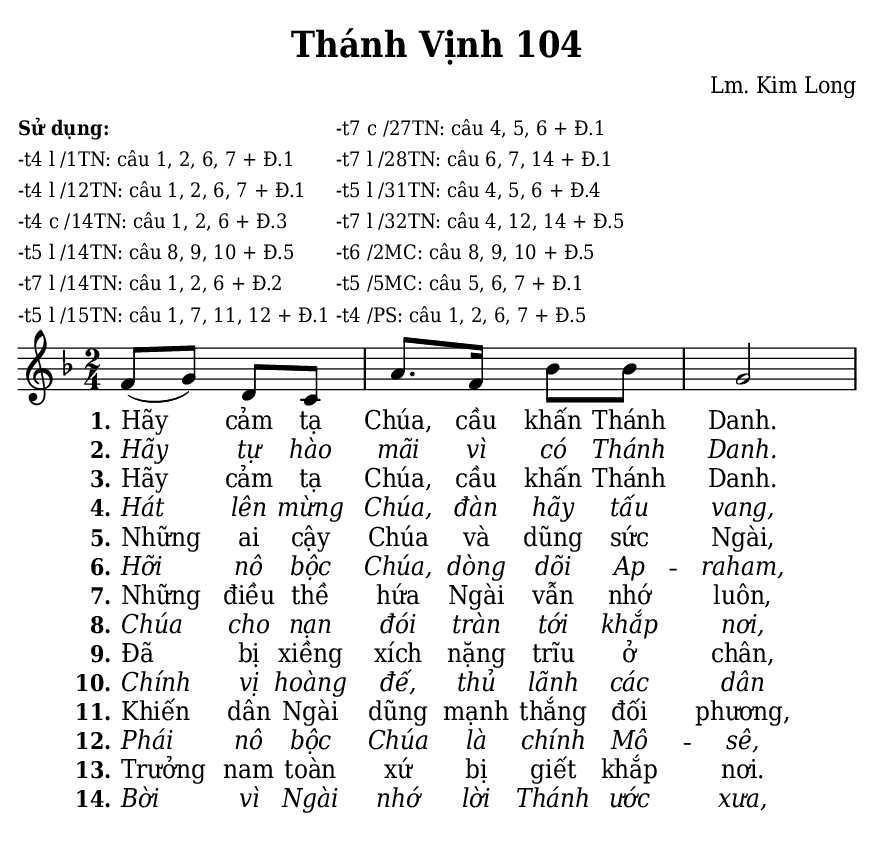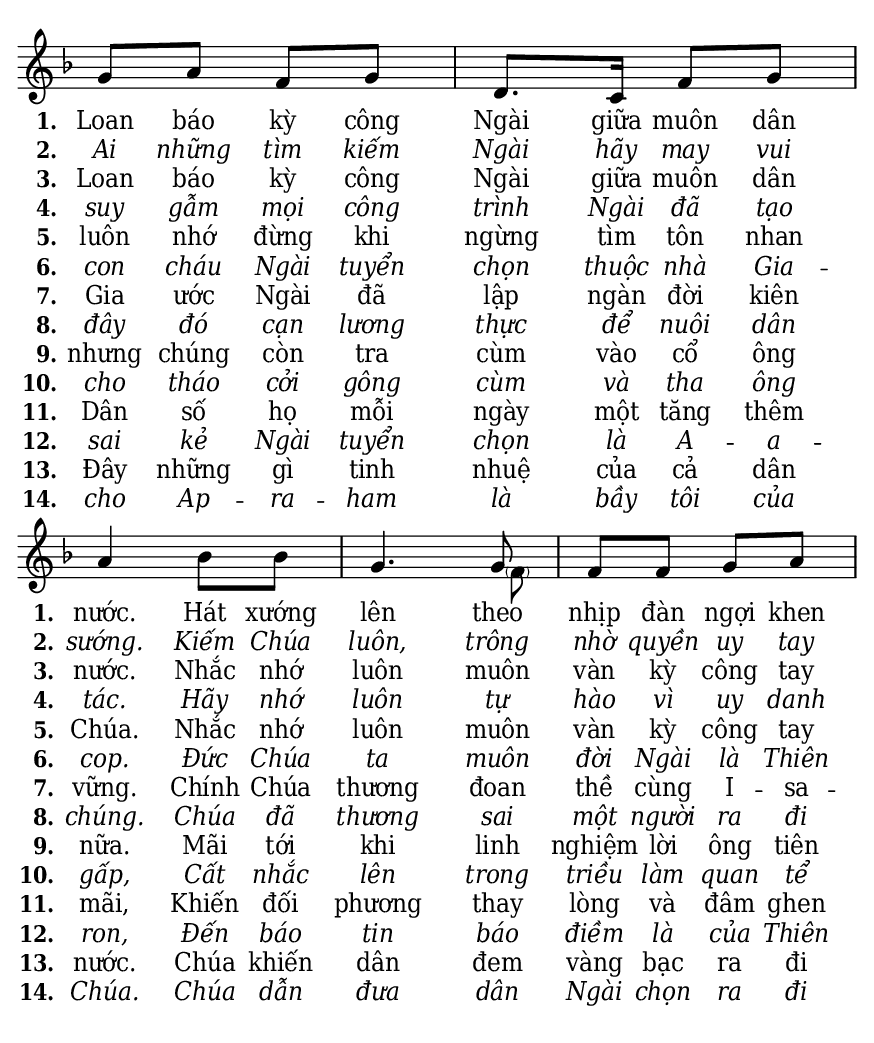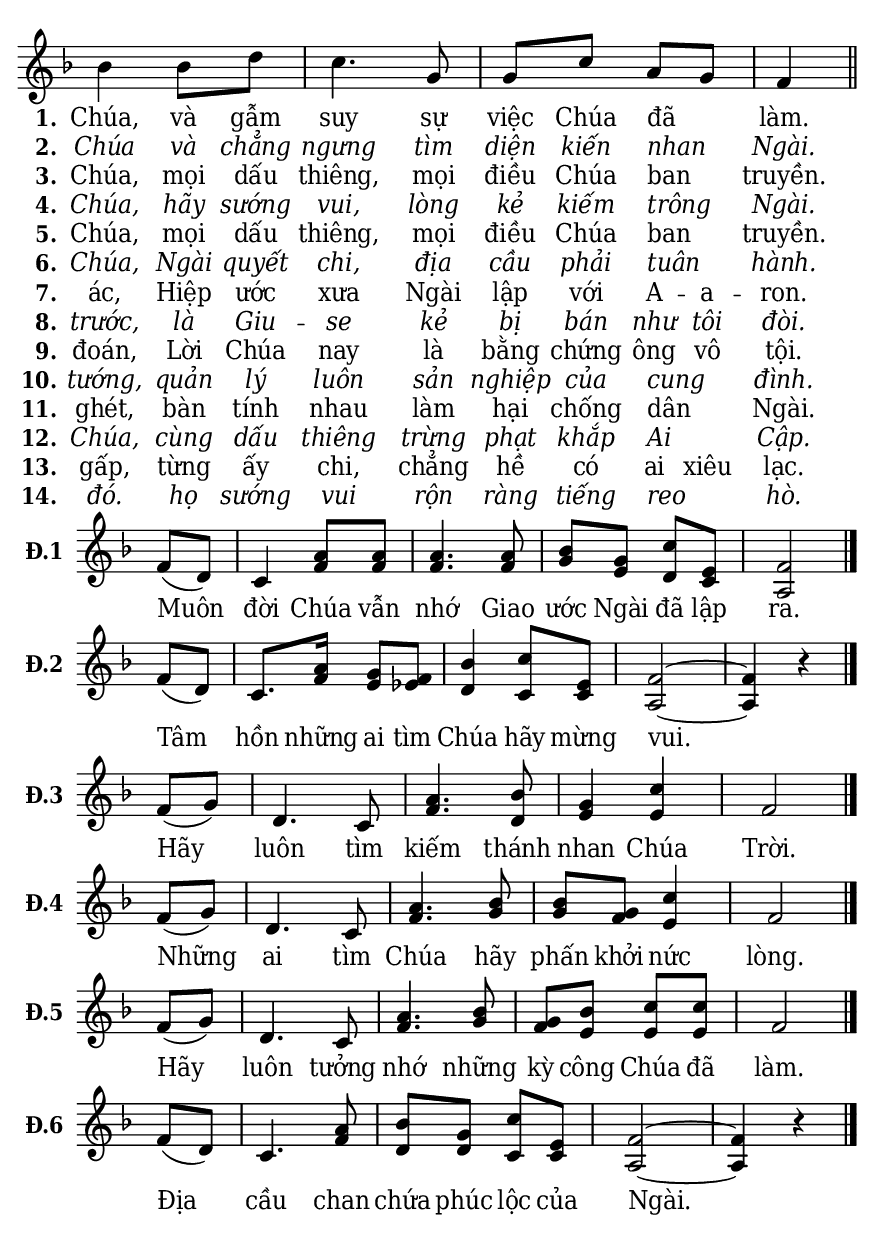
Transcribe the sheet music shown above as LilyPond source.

% Cài đặt chung
\version "2.22.1"
\include "english.ly"

\header {
  title = "Thánh Vịnh 104"
  composer = "Lm. Kim Long"
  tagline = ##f
}

% mã nguồn cho những chức năng chưa hỗ trợ trong phiên bản lilypond hiện tại
% cung cấp bởi cộng đồng lilypond khi gửi email đến lilypond-user@gnu.org
% in số phiên khúc trên mỗi dòng
#(define (add-grob-definition grob-name grob-entry)
     (set! all-grob-descriptions
           (cons ((@@ (lily) completize-grob-entry)
                  (cons grob-name grob-entry))
                 all-grob-descriptions)))

#(add-grob-definition
    'StanzaNumberSpanner
    `((direction . ,LEFT)
      (font-series . bold)
      (padding . 1.0)
      (side-axis . ,X)
      (stencil . ,ly:text-interface::print)
      (X-offset . ,ly:side-position-interface::x-aligned-side)
      (Y-extent . ,grob::always-Y-extent-from-stencil)
      (meta . ((class . Spanner)
               (interfaces . (font-interface
                              side-position-interface
                              stanza-number-interface
                              text-interface))))))

\layout {
    \context {
      \Global
      \grobdescriptions #all-grob-descriptions
    }
    \context {
      \Score
      \remove Stanza_number_align_engraver
      \consists
        #(lambda (context)
           (let ((texts '())
                 (syllables '()))
             (make-engraver
              (acknowledgers
               ((stanza-number-interface engraver grob source-engraver)
                  (set! texts (cons grob texts)))
               ((lyric-syllable-interface engraver grob source-engraver)
                  (set! syllables (cons grob syllables))))
              ((stop-translation-timestep engraver)
                 (for-each
                  (lambda (text)
                    (for-each
                     (lambda (syllable)
                       (ly:pointer-group-interface::add-grob
                        text
                        'side-support-elements
                        syllable))
                     syllables))
                  texts)
                 (set! syllables '())))))
    }
    \context {
      \Lyrics
      \remove Stanza_number_engraver
      \consists
        #(lambda (context)
           (let ((text #f)
                 (last-stanza #f))
             (make-engraver
              ((process-music engraver)
                 (let ((stanza (ly:context-property context 'stanza #f)))
                   (if (and stanza (not (equal? stanza last-stanza)))
                       (let ((column (ly:context-property context
'currentCommandColumn)))
                         (set! last-stanza stanza)
                         (if text
                             (ly:spanner-set-bound! text RIGHT column))
                         (set! text (ly:engraver-make-grob engraver
'StanzaNumberSpanner '()))
                         (ly:grob-set-property! text 'text stanza)
                         (ly:spanner-set-bound! text LEFT column)))))
              ((finalize engraver)
                 (if text
                     (let ((column (ly:context-property context
'currentCommandColumn)))
                       (ly:spanner-set-bound! text RIGHT column)))))))
      \override StanzaNumberSpanner.horizon-padding = 10000
    }
}

stanzaReminderOff =
  \temporary \override StanzaNumberSpanner.after-line-breaking =
     #(lambda (grob)
        ;; Can be replaced with (not (first-broken-spanner? grob)) in 2.23.
        (if (let ((siblings (ly:spanner-broken-into (ly:grob-original grob))))
              (and (pair? siblings)
                   (not (eq? grob (car siblings)))))
            (ly:grob-suicide! grob)))

stanzaReminderOn = \undo \stanzaReminderOff
% kết thúc mã nguồn

% Nhạc
nhacPhanMot = \relative c' {
  \key f \major
  \time 2/4
  f8 (g) d c |
  a'8. f16 bf8 bf |
  g2 |
  g8 a f g |
  d8. c16 f8 g |
  a4 bf8 bf |
  g4.
  <<
    {
      \voiceOne
      g8
    }
    \new Voice = "splitpart" {
      \voiceTwo
      \once \override NoteColumn.force-hshift = #1
      \parenthesize
      f8
    }
  >>
  \oneVoice
  f f g a |
  bf4 bf8 d |
  c4. g8 |
  g c a g |
  f4 \bar "||"
}

nhacPhanHai = \relative c' {
  \key f \major
  \time 2/4
  \partial 4 f8 (d) |
  c4
  <<
    {
      a'8 a |
      a4. a8 |
      bf8 g c e, |
      f2
    }
    {
      f8 f |
      f4. f8 |
      g e d c |
      a2
    }
  >>
  \bar "|."
}

nhacPhanBa = \relative c' {
  \key f \major
  \time 2/4
  \partial 4 f8 (d) |
  c8.
  <<
    {
      a'16 g8 f |
      bf4 c8 e, |
      f2 ~ |
      f4 r
    }
    {
      f16 e8 ef |
      d4 c8 c |
      a2 ~ |
      a4 r
    }
  >>
  \bar "|."
}

nhacPhanBon = \relative c' {
  \key f \major
  \time 2/4
  \partial 4 f8 (g) |
  d4. c8 |
  <<
    {
      a'4. bf8 |
      g4 c
    }
    {
      f,4. d8 |
      e4 e
    }
  >>
  f2 \bar "|."
}

nhacPhanNam = \relative c' {
  \key f \major
  \time 2/4
  \partial 4 f8 (g) |
  d4. c8 |
  <<
    {
      a'4. bf8 |
      bf g c4
    }
    {
      f,4. g8 |
      g f e4
    }
  >>
  f2 \bar "|."
}

nhacPhanSau = \relative c' {
  \key f \major
  \time 2/4
  \partial 4 f8 (g) |
  d4. c8 |
  <<
    {
      a'4. bf8 |
      g bf c c
    }
    {
      f,4. g8 |
      f e e e
    }
  >>
  f2 \bar "|."
}

nhacPhanBay = \relative c' {
  \key f \major
  \time 2/4
  \partial 4 f8 (d) |
  c4.
  <<
    {
      a'8 |
      bf g c e, |
      f2 ~ |
      f4 r
    }
    {
      f8 |
      d d c c |
      a2 ~ |
      a4 r
    }
  >>
  \bar "|."
  
}

% Lời
loiPhanMot = \lyricmode {
  <<
    {
      \set stanza = "1."
      Hãy cảm tạ Chúa, cầu khấn Thánh Danh.
      Loan báo kỳ công Ngài giữa muôn dân nước.
      Hát xướng lên theo nhịp đàn ngợi khen Chúa,
      và gẫm suy sự việc Chúa đã _ làm.
    }
    \new Lyrics {
	    \set associatedVoice = "beSop"
	    \set stanza = "2."
      \override Lyrics.LyricText.font-shape = #'italic
      Hãy tự hào mãi vì có Thánh Danh.
      Ai những tìm kiếm Ngài hãy may vui sướng.
      Kiếm Chúa luôn, trông nhờ quyền uy tay Chúa
      và chẳng ngưng tìm diện kiến nhan _ Ngài.
    }
    \new Lyrics {
	    \set associatedVoice = "beSop"
	    \set stanza = "3."
      Hãy cảm tạ Chúa, cầu khấn Thánh Danh.
      Loan báo kỳ công Ngài giữa muôn dân nước.
      Nhắc nhớ luôn muôn vàn kỳ công tay Chúa,
      mọi dấu thiêng, mọi điều Chúa ban _ truyền.
    }
    \new Lyrics {
	    \set associatedVoice = "beSop"
	    \set stanza = "4."
      \override Lyrics.LyricText.font-shape = #'italic
      Hát lên mừng Chúa, đàn hãy tấu vang,
      suy gẫm mọi công trình Ngài đã tạo tác.
      Hãy nhớ luôn \markup { \italic "tự" } hào vì uy danh Chúa,
      hãy sướng vui, lòng kẻ kiếm trông _ Ngài.
    }
    \new Lyrics {
	    \set associatedVoice = "beSop"
	    \set stanza = "5."
      Những ai cậy Chúa và dũng sức Ngài,
      luôn nhớ đừng khi ngừng tìm tôn nhan Chúa.
      Nhắc nhớ luôn muôn vàn kỳ công tay Chúa,
      mọi dấu thiêng, mọi điều Chúa ban _ truyền.
    }
    \new Lyrics {
	    \set associatedVoice = "beSop"
	    \set stanza = "6."
      \override Lyrics.LyricText.font-shape = #'italic
      Hỡi nô bộc Chúa, dòng dõi Ap -- raham,
      con cháu Ngài tuyển chọn thuộc nhà Gia -- cop.
      Đức Chúa ta muôn đời Ngài là Thiên Chúa,
      Ngài quyết chi, địa cầu phải tuân _ hành.
    }
    \new Lyrics {
	    \set associatedVoice = "beSop"
	    \set stanza = "7."
      Những điều thề hứa Ngài vẫn nhớ luôn,
      Gia ước Ngài đã lập ngàn đời kiên vững.
      Chính Chúa thương đoan thề cùng I -- sa -- ác,
      Hiệp ước xưa Ngài lập với A -- a -- ron.
    }
    \new Lyrics {
	    \set associatedVoice = "beSop"
	    \set stanza = "8."
      \override Lyrics.LyricText.font-shape = #'italic
      Chúa cho nạn đói tràn tới khắp nơi,
      đây đó cạn lương thực để nuôi dân chúng.
      Chúa đã thương sai một người ra đi trước,
      là Giu -- se kẻ bị bán như tôi đòi.
    }
    \new Lyrics {
	    \set associatedVoice = "beSop"
	    \set stanza = "9."
      Đã bị xiềng xích nặng trĩu ở chân,
      nhưng chúng còn tra cùm vào cổ ông nữa.
      Mãi tới khi linh nghiệm lời ông tiên đoán,
      Lời Chúa nay là bằng chứng ông vô tội.
    }
    \new Lyrics {
	    \set associatedVoice = "beSop"
	    \set stanza = "10."
      \override Lyrics.LyricText.font-shape = #'italic
      Chính vị hoàng đế, thủ lãnh các dân
      cho tháo cởi gông cùm và tha ông gấp,
      Cất nhắc lên trong triều làm quan tể tướng,
      quản lý luôn sản nghiệp của cung _ đình.
    }
    \new Lyrics {
	    \set associatedVoice = "beSop"
	    \set stanza = "11."
      Khiến dân Ngài dũng mạnh thắng đối phương,
      Dân số họ mỗi ngày một tăng thêm mãi,
      Khiến đối phương thay lòng và đâm ghen ghét,
      bàn tính nhau làm hại chống dân _ Ngài.
    }
    \new Lyrics {
	    \set associatedVoice = "beSop"
	    \set stanza = "12."
      \override Lyrics.LyricText.font-shape = #'italic
      Phái nô bộc Chúa là chính Mô -- sê,
      sai kẻ Ngài tuyển chọn là A -- a -- ron,
      Đến báo tin báo điềm là của Thiên Chúa,
      cùng dấu thiêng trừng phạt khắp Ai _ Cập.
    }
    \new Lyrics {
	    \set associatedVoice = "beSop"
	    \set stanza = "13."
      Trưởng nam toàn xứ bị giết khắp nơi.
      Đây những gì tinh nhuệ của cả dân nước.
      Chúa khiến dân đem vàng bạc ra đi gấp,
      từng ấy chi, chẳng hề có ai xiêu lạc.
    }
    \new Lyrics {
	    \set associatedVoice = "beSop"
	    \set stanza = "14."
      \override Lyrics.LyricText.font-shape = #'italic
      Bời vì Ngài nhớ lời Thánh ước xưa,
      cho Ap -- ra -- ham là bầy tôi của Chúa.
      Chúa dẫn đưa dân Ngài chọn ra đi đó.
      họ sướng vui rộn ràng tiếng reo _ hò.
    }
  >>
}

loiPhanHai = \lyricmode {
  Muôn đời Chúa vẫn nhớ Giao ước Ngài đã lập ra.
}

loiPhanBa = \lyricmode {
  Tâm hồn những ai tìm Chúa hãy mừng vui.
}

loiPhanBon = \lyricmode {
  Hãy luôn tìm kiếm thánh nhan Chúa Trời.
}

loiPhanNam = \lyricmode {
  Những ai tìm Chúa hãy phấn khởi nức lòng.
}

loiPhanSau = \lyricmode {
  Hãy luôn tưởng nhớ những kỳ công Chúa đã làm.
}

loiPhanBay = \lyricmode {
  Địa cầu chan chứa phúc lộc của Ngài.
}

% Dàn trang
\paper {
  #(set-paper-size "a5")
  top-margin = 3\mm
  bottom-margin = 3\mm
  left-margin = 3\mm
  right-margin = 3\mm
  indent = #0
  #(define fonts
	 (make-pango-font-tree "Deja Vu Serif Condensed"
	 		       "Deja Vu Serif Condensed"
			       "Deja Vu Serif Condensed"
			       (/ 20 20)))
  print-page-number = ##f
  ragged-bottom = ##t
  page-count = 3
}

\markup {
  \vspace #1
  %\fill-line {
    \column {
      \left-align {
        \line { \bold \small "Sử dụng:" }
        \line { \small "-t4 l /1TN: câu 1, 2, 6, 7 + Đ.1" }
        \line { \small "-t4 l /12TN: câu 1, 2, 6, 7 + Đ.1" }
        \line { \small "-t4 c /14TN: câu 1, 2, 6 + Đ.3" }
        \line { \small "-t5 l /14TN: câu 8, 9, 10 + Đ.5" }
        \line { \small "-t7 l /14TN: câu 1, 2, 6 + Đ.2" }
        \line { \small "-t5 l /15TN: câu 1, 7, 11, 12 + Đ.1" }
      }
    }
    \column {
      \left-align {
        \line { \small "-t7 c /27TN: câu 4, 5, 6 + Đ.1" }
        \line { \small "-t7 l /28TN: câu 6, 7, 14 + Đ.1" }
        \line { \small "-t5 l /31TN: câu 4, 5, 6 + Đ.4" }
        \line { \small "-t7 l /32TN: câu 4, 12, 14 + Đ.5" }
        \line { \small "-t6 /2MC: câu 8, 9, 10 + Đ.5" }
        \line { \small "-t5 /5MC: câu 5, 6, 7 + Đ.1" }
        \line { \small "-t4 /PS: câu 1, 2, 6, 7 + Đ.5" }
      }
    }
  %}
}

\score {
  <<
    \new Staff <<
        \clef treble
        \new Voice = beSop {
          \nhacPhanMot
        }
      \new Lyrics \lyricsto beSop \loiPhanMot
    >>
  >>
  \layout {
    \override Lyrics.LyricSpace.minimum-distance = #1
    \override Score.BarNumber.break-visibility = ##(#f #f #f)
    \override Score.SpacingSpanner.uniform-stretching = ##t
    ragged-last = ##f
  }
}

\score {
  <<
    \new Staff \with {
      \remove "Time_signature_engraver"
      instrumentName = \markup { \bold "Đ.1" }} <<
        \clef treble
        \new Voice = beSop {
          \nhacPhanHai
        }
      \new Lyrics \lyricsto beSop \loiPhanHai
    >>
  >>
  \layout {
    indent = 10
    \override Lyrics.LyricSpace.minimum-distance = #0.6
    \override Score.BarNumber.break-visibility = ##(#f #f #f)
    \override Score.SpacingSpanner.uniform-stretching = ##t
    ragged-last = ##f
  }
}

\score {
  <<
    \new Staff \with {
      \remove "Time_signature_engraver"
      instrumentName = \markup { \bold "Đ.2" }} <<
        \clef treble
        \new Voice = beSop {
          \nhacPhanBa
        }
      \new Lyrics \lyricsto beSop \loiPhanBa
    >>
  >>
  \layout {
    indent = 10
    \override Lyrics.LyricSpace.minimum-distance = #0.45
    \override Score.BarNumber.break-visibility = ##(#f #f #f)
    \override Score.SpacingSpanner.uniform-stretching = ##t
    ragged-last = ##f
  }
}

\score {
  <<
    \new Staff \with {
      \remove "Time_signature_engraver"
      instrumentName = \markup { \bold "Đ.3" }} <<
        \clef treble
        \new Voice = beSop {
          \nhacPhanBon
        }
      \new Lyrics \lyricsto beSop \loiPhanBon
    >>
  >>
  \layout {
    indent = 10
    \override Lyrics.LyricSpace.minimum-distance = #0.45
    \override Score.BarNumber.break-visibility = ##(#f #f #f)
    \override Score.SpacingSpanner.uniform-stretching = ##t
    ragged-last = ##f
  }
}

\score {
  <<
    \new Staff \with {
      \remove "Time_signature_engraver"
      instrumentName = \markup { \bold "Đ.4" }} <<
        \clef treble
        \new Voice = beSop {
          \nhacPhanNam
        }
      \new Lyrics \lyricsto beSop \loiPhanNam
    >>
  >>
  \layout {
    indent = 10
    \override Lyrics.LyricSpace.minimum-distance = #0.45
    \override Score.BarNumber.break-visibility = ##(#f #f #f)
    \override Score.SpacingSpanner.uniform-stretching = ##t
    ragged-last = ##f
  }
}

\score {
  <<
    \new Staff \with {
      \remove "Time_signature_engraver"
      instrumentName = \markup { \bold "Đ.5" }} <<
        \clef treble
        \new Voice = beSop {
          \nhacPhanSau
        }
      \new Lyrics \lyricsto beSop \loiPhanSau
    >>
  >>
  \layout {
    indent = 10
    \override Lyrics.LyricSpace.minimum-distance = #0.45
    \override Score.BarNumber.break-visibility = ##(#f #f #f)
    \override Score.SpacingSpanner.uniform-stretching = ##t
    ragged-last = ##f
  }
}

\score {
  <<
    \new Staff \with {
      \remove "Time_signature_engraver"
      instrumentName = \markup { \bold "Đ.6" }} <<
        \clef treble
        \new Voice = beSop {
          \nhacPhanBay
        }
      \new Lyrics \lyricsto beSop \loiPhanBay
    >>
  >>
  \layout {
    indent = 10
    \override Lyrics.LyricSpace.minimum-distance = #0.45
    \override Score.BarNumber.break-visibility = ##(#f #f #f)
    \override Score.SpacingSpanner.uniform-stretching = ##t
    ragged-last = ##f
  }
}
